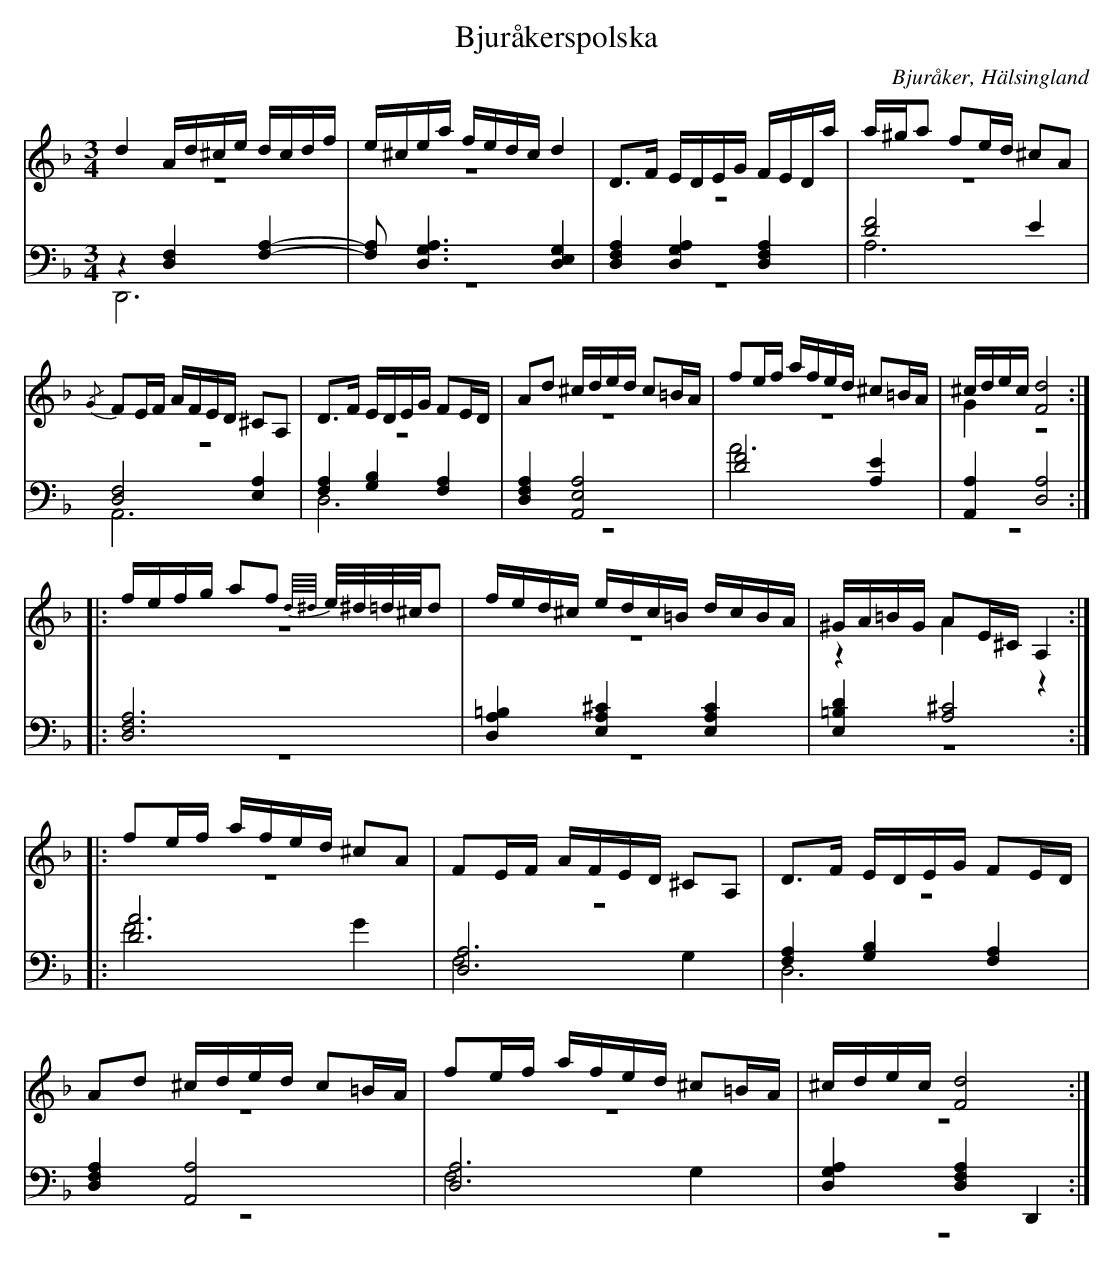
X:1
T: Bjuråkerspolska
O: Bjuråker, Hälsingland
M: 3/4
L: 1/16
K: Dm
V:1
V:2 merge
V:3
V:4 merge
V:1
d4 Ad^ce dcdf |e^cea fedc d4|D2>F2 EDEG FEDa|a^ga2 f2ed ^c2A2|
{/G}F2EF AFED ^C2A,2|D2>F2 EDEG F2ED|A2d2 ^cded c2=BA|f2ef afed ^c2=BA|^cdec [F8d8]:|
|:fefg a2f2 {d//^d//}e/^d/=d/^c/d2 |fed^c edc=B dcBA|^GA=BG A2E^C A,4:|
|:f2ef afed ^c2A2|F2EF AFED ^C2A,2|D2>F2 EDEG F2ED|
A2d2 ^cded c2=BA|f2ef afed ^c2=BA|^cdec [F8d8]:|
V:2
z12|z12|z12|z12|
z12|z12|z12|z12|G4 z8:|
|:z12|z12|z4 A4 z4:|
|:z12|z12|z12|
z12|z12|z12:|
V:3 clef=bass
z4 [D,4F,4] [F,4A,4]-|[F,2A,2][D,6G,6A,6] [D,4E,4G,4]|[D,4F,4A,4] [D,4G,4A,4] [D,4F,4A,4]|[D8F8] E4|
[D,8F,8] [E,4A,4]|[F,4A,4] [G,4B,4] [F,4A,4]|[D,4F,4A,4] [A,,8E,8A,8]|[D8F8] [A,4E4]|[A,,4A,4] [D,8A,8]:|
|:[D,12F,12A,12]|[D,4A,4=B,4] [E,4A,4^C4] [E,4A,4C4]|[E,4=B,4D4] [A,8^C8]:|
|:[D12A12]|[D,12A,12]|[F,4A,4] [G,4B,4] [F,4A,4]|
[D,4F,4A,4] [A,,8A,8]|[D,12A,12]|[D,4G,4A,4] [D,4F,4A,4] D,,4:|
V:4 clef=bass
D,,12|z12|z12|A,12|
A,,12|D,12|z12|A12|z12:|
|:z12|z12|z12:|
|:F8 G4|F,8 G,4|D,12|
z12|F,8 G,4|z12:|
